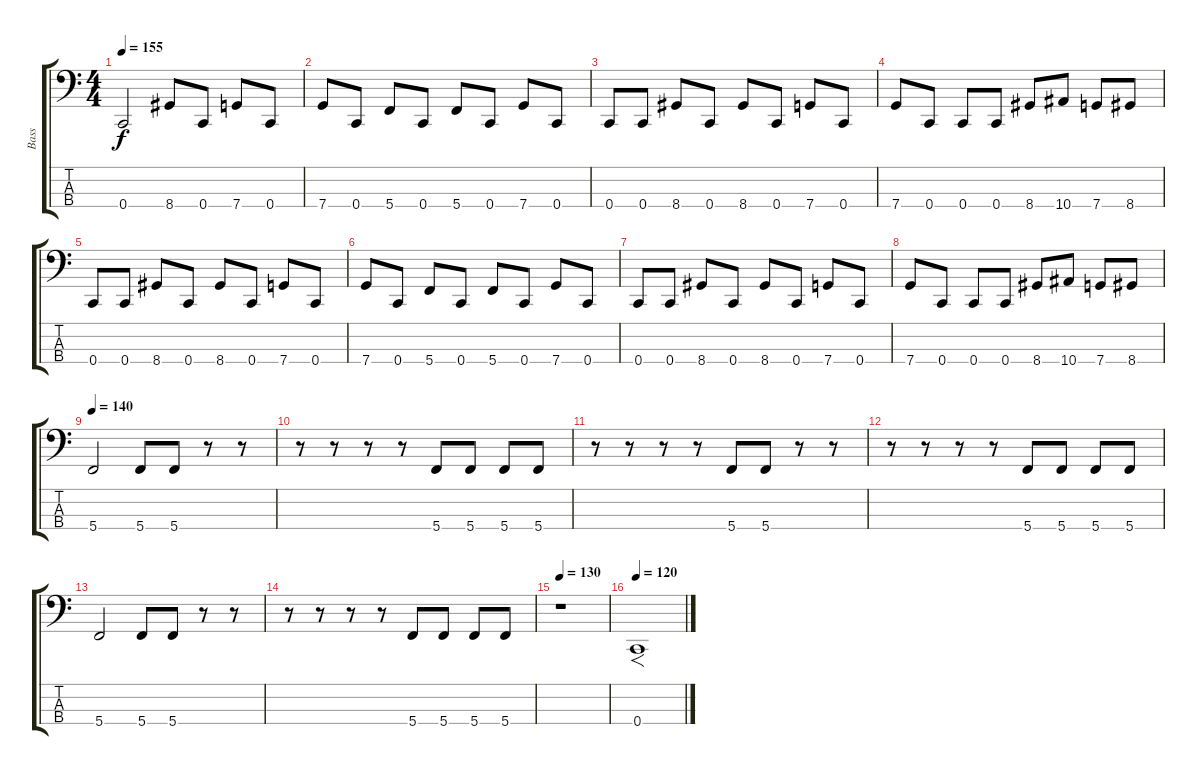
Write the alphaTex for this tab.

\track ("Bass" "Bass") {instrument electricbassfinger}
\staff {score tabs}
\tuning (F2 C2 G1 C1) {hide}
\ts (4 4)
\tempo 155
\clef f4
\ks c
0.4.2{dy f} 8.4.8 0.4.8 7.4.8 0.4.8 |
7.4.8 0.4.8 5.4.8 0.4.8 5.4.8 0.4.8 7.4.8 0.4.8 |
0.4.8 0.4.8 8.4.8 0.4.8 8.4.8 0.4.8 7.4.8 0.4.8 |
7.4.8 0.4.8 0.4.8 0.4.8 8.4.8 10.4.8 7.4.8 8.4.8 |
0.4.8 0.4.8 8.4.8 0.4.8 8.4.8 0.4.8 7.4.8 0.4.8 |
7.4.8 0.4.8 5.4.8 0.4.8 5.4.8 0.4.8 7.4.8 0.4.8 |
0.4.8 0.4.8 8.4.8 0.4.8 8.4.8 0.4.8 7.4.8 0.4.8 |
7.4.8 0.4.8 0.4.8 0.4.8 8.4.8 10.4.8 7.4.8 8.4.8 |
\tempo 140
5.4.2 5.4.8 5.4.8 r.8 r.8 |
r.8 r.8 r.8 r.8 5.4.8 5.4.8 5.4.8 5.4.8 |
r.8 r.8 r.8 r.8 5.4.8 5.4.8 r.8 r.8 |
r.8 r.8 r.8 r.8 5.4.8 5.4.8 5.4.8 5.4.8 |
5.4.2 5.4.8 5.4.8 r.8 r.8 |
r.8 r.8 r.8 r.8 5.4.8 5.4.8 5.4.8 5.4.8 |
\tempo 130
r.1 |
\tempo 120
0.4.1{f}
